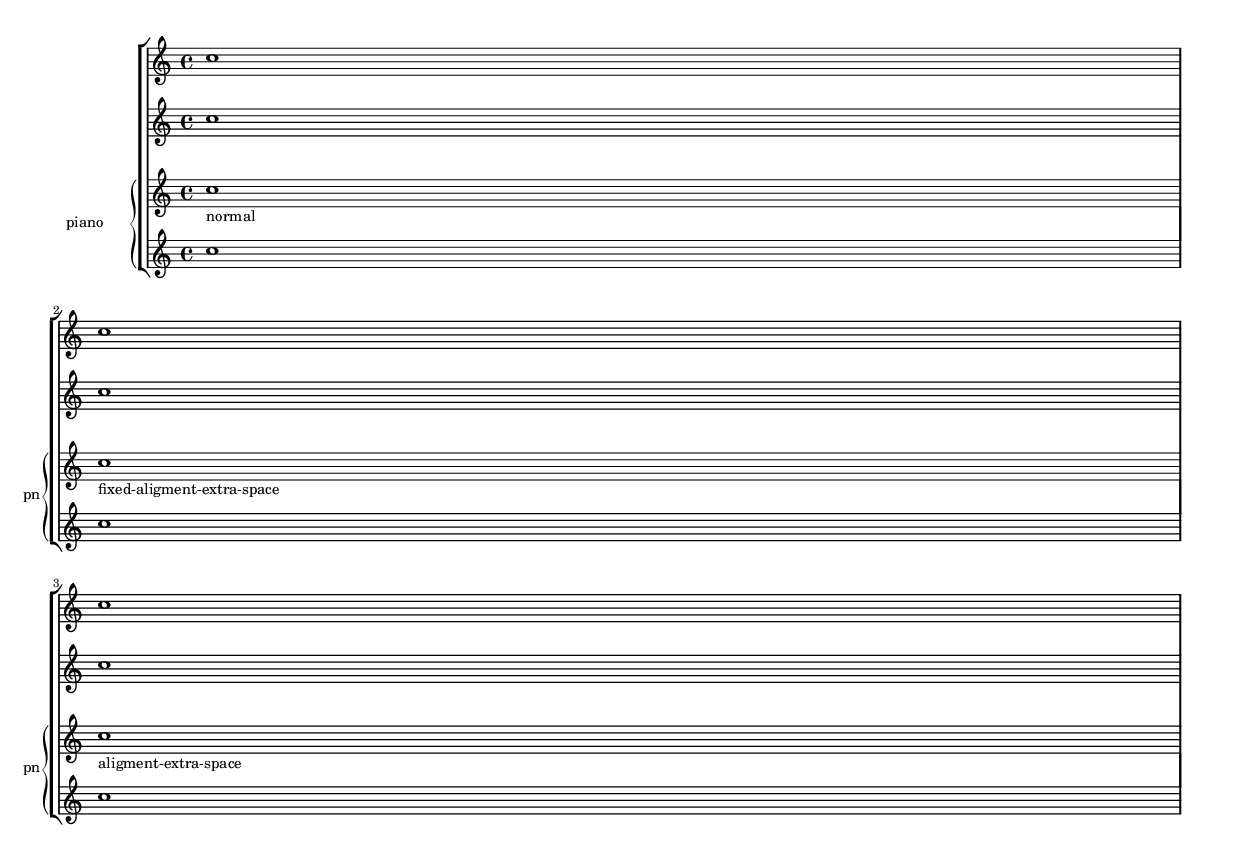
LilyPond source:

%% Do not edit this file; it is auto-generated from LSR http://lsr.dsi.unimi.it
%% This file is in the public domain.
\version "2.11.53"

\header {
  lsrtags = "tweaks-and-overrides, paper-and-layout, spacing"

  texidoces = "
Mediante el establecimiento de las propiedades de
@code{NonMusicalPaperColumn} se puede ajustar el espaciado vertical en
cada sistema.

Ajustando @code{alignment-extra-space} o
@code{fixed-alignment-extra-space} se puede ampliar verticalmente un
sistema individual.

Por razones técnicas, se debe usar @code{\overrideProperty} para
cambiar estas propiedades dentro de un pentagrama; aún se debe usar
@code{\override} dentro de un bloque @code{\context} para las
sobreescrituras globales.

"
  doctitlees = "Espaciado de la alineación vertical"

  texidoc = "
By setting properties in @code{NonMusicalPaperColumn}, vertical spacing
can be adjusted per system.


By setting @code{alignment-extra-space} or
@code{fixed-alignment-extra-space} an individual system may be
stretched vertically.


For technical reasons, @code{\\overrideProperty} must be used for
changing these properties within a staff; @code{\\override} in a
@code{\\context} block may still be used for global overrides. 

"
  doctitle = "Alignment vertical spacing"
} % begin verbatim
#(set-global-staff-size 13)

\relative c''
\new StaffGroup <<
  \new Staff {
    c1 \break
    c1 \break
    c1 \break
  }
  \new Staff {
    c1 | c | c
  }
  \new PianoStaff <<
    \new Voice  {
      \set PianoStaff.instrumentName = #"piano"
      \set PianoStaff.shortInstrumentName = #"pn"
      c1_"normal"
      
      \overrideProperty
        #"Score.NonMusicalPaperColumn"
        #'line-break-system-details
        #'((fixed-alignment-extra-space . 15))
      c_"fixed-aligment-extra-space"

      \overrideProperty
        #"Score.NonMusicalPaperColumn"
        #'line-break-system-details
        #'((alignment-extra-space . 15))
      c_"aligment-extra-space"
    }
    { c1 | c | c }
  >>
>>
